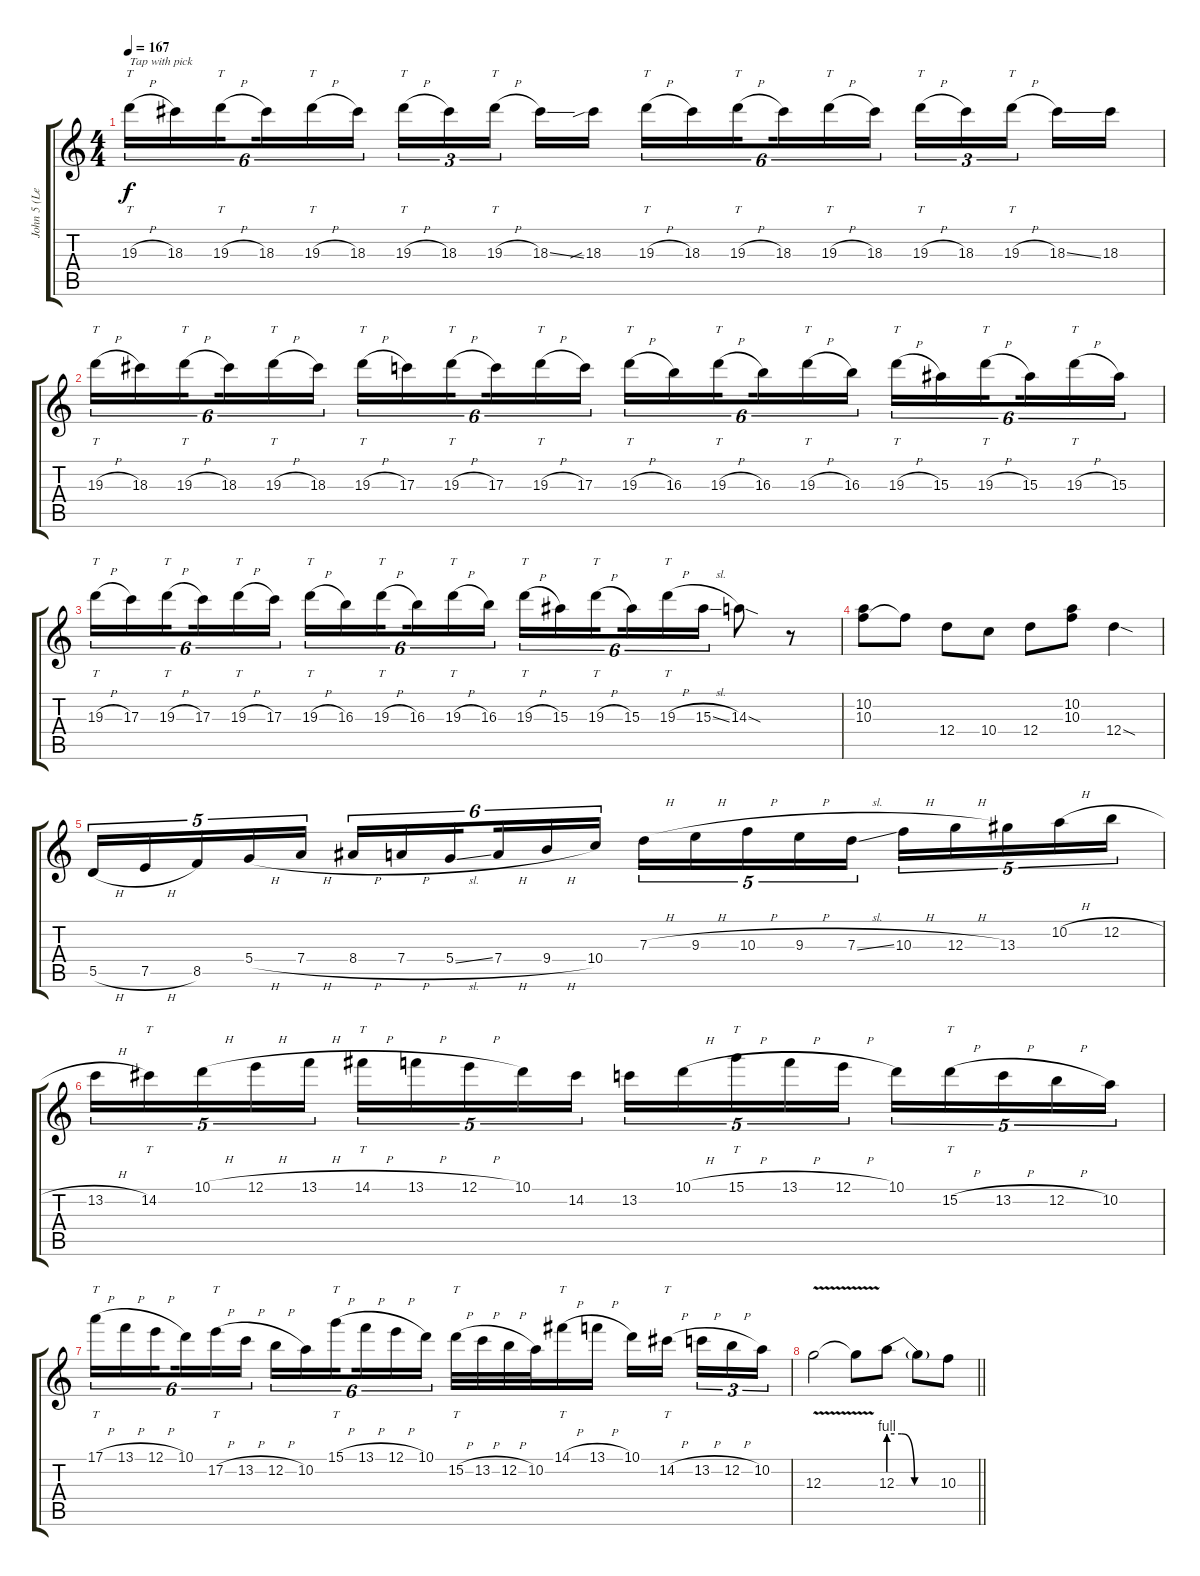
\track ("John 5 (Lead)" "John 5 (Le") {instrument distortionguitar}
\staff {score tabs}
\tuning (E4 B3 G3 D3 A2 D2) {hide}
\ts (4 4)
\tempo 167
\clef g2
\ks c
19.3{h}.16{tt tu (6 4) txt "Tap with pick" dy f} 18.3.16{tu (6 4)} 19.3{h}.16{tt tu (6 4) beam splitsecondary} 18.3.16{tu (6 4)} 19.3{h}.16{tt tu (6 4)} 18.3.16{tu (6 4)} 19.3{h}.16{tt tu (3 2)} 18.3.16{tu (3 2)} 19.3{h}.16{tt tu (3 2) beam splitsecondary} 18.3{ss}.16 18.3{sib}.16 19.3{h}.16{tt tu (6 4)} 18.3.16{tu (6 4)} 19.3{h}.16{tt tu (6 4) beam splitsecondary} 18.3.16{tu (6 4)} 19.3{h}.16{tt tu (6 4)} 18.3.16{tu (6 4)} 19.3{h}.16{tt tu (3 2)} 18.3.16{tu (3 2)} 19.3{h}.16{tt tu (3 2) beam splitsecondary} 18.3{ss}.16 18.3.16 |
19.3{h}.16{tt tu (6 4)} 18.3.16{tu (6 4)} 19.3{h}.16{tt tu (6 4) beam splitsecondary} 18.3.16{tu (6 4)} 19.3{h}.16{tt tu (6 4)} 18.3.16{tu (6 4)} 19.3{h}.16{tt tu (6 4)} 17.3.16{tu (6 4)} 19.3{h}.16{tt tu (6 4) beam splitsecondary} 17.3.16{tu (6 4)} 19.3{h}.16{tt tu (6 4)} 17.3.16{tu (6 4)} 19.3{h}.16{tt tu (6 4)} 16.3.16{tu (6 4)} 19.3{h}.16{tt tu (6 4) beam splitsecondary} 16.3.16{tu (6 4)} 19.3{h}.16{tt tu (6 4)} 16.3.16{tu (6 4)} 19.3{h}.16{tt tu (6 4)} 15.3.16{tu (6 4)} 19.3{h}.16{tt tu (6 4) beam splitsecondary} 15.3.16{tu (6 4)} 19.3{h}.16{tt tu (6 4)} 15.3.16{tu (6 4)} |
19.3{h}.16{tt tu (6 4)} 17.3.16{tu (6 4)} 19.3{h}.16{tt tu (6 4) beam splitsecondary} 17.3.16{tu (6 4)} 19.3{h}.16{tt tu (6 4)} 17.3.16{tu (6 4)} 19.3{h}.16{tt tu (6 4)} 16.3.16{tu (6 4)} 19.3{h}.16{tt tu (6 4) beam splitsecondary} 16.3.16{tu (6 4)} 19.3{h}.16{tt tu (6 4)} 16.3.16{tu (6 4)} 19.3{h}.16{tt tu (6 4)} 15.3.16{tu (6 4)} 19.3{h}.16{tt tu (6 4) beam splitsecondary} 15.3.16{tu (6 4)} 19.3{h}.16{tt tu (6 4)} 15.3{sl}.16{tu (6 4)} 14.3{sod}.8 r.8 |
(10.2 10.3).8 10.3{t}.8 12.4.8 10.4.8 12.4.8 (10.2 10.3).8 12.4{sod}.4 |
5.5{h}.16{tu (5 4)} 7.5{h}.16{tu (5 4)} 8.5.16{tu (5 4)} 5.4{h}.16{tu (5 4)} 7.4{h}.16{tu (5 4)} 8.4{h}.16{tu (6 4)} 7.4{h}.16{tu (6 4)} 5.4{sl}.16{tu (6 4) beam splitsecondary} 7.4{h}.16{tu (6 4)} 9.4{h}.16{tu (6 4)} 10.4.16{tu (6 4)} 7.3{h}.16{tu (5 4)} 9.3{h}.16{tu (5 4)} 10.3{h}.16{tu (5 4)} 9.3{h}.16{tu (5 4)} 7.3{sl}.16{tu (5 4)} 10.3{h}.16{tu (5 4)} 12.3{h}.16{tu (5 4)} 13.3.16{tu (5 4)} 10.2{h}.16{tu (5 4)} 12.2{h}.16{tu (5 4)} |
13.2{h}.16{tu (5 4)} 14.2.16{tt tu (5 4)} 10.1{h}.16{tu (5 4)} 12.1{h}.16{tu (5 4)} 13.1{h}.16{tu (5 4)} 14.1{h}.16{tt tu (5 4)} 13.1{h}.16{tu (5 4)} 12.1{h}.16{tu (5 4)} 10.1.16{tu (5 4)} 14.2.16{tu (5 4)} 13.2.16{tu (5 4)} 10.1{h}.16{tu (5 4)} 15.1{h}.16{tt tu (5 4)} 13.1{h}.16{tu (5 4)} 12.1{h}.16{tu (5 4)} 10.1.16{tu (5 4)} 15.2{h}.16{tt tu (5 4)} 13.2{h}.16{tu (5 4)} 12.2{h}.16{tu (5 4)} 10.2.16{tu (5 4)} |
17.1{h}.16{tt tu (6 4)} 13.1{h}.16{tu (6 4)} 12.1{h}.16{tu (6 4) beam splitsecondary} 10.1.16{tu (6 4)} 17.2{h}.16{tt tu (6 4)} 13.2{h}.16{tu (6 4)} 12.2{h}.16{tu (6 4)} 10.2.16{tu (6 4)} 15.1{h}.16{tt tu (6 4) beam splitsecondary} 13.1{h}.16{tu (6 4)} 12.1{h}.16{tu (6 4)} 10.1.16{tu (6 4)} 15.2{h}.32{tt} 13.2{h}.32 12.2{h}.32 10.2.32 14.1{h}.16{tt} 13.1{h}.16 10.1.16 14.2{h}.16{tt beam splitsecondary} 13.2{h}.16{tu (3 2)} 12.2{h}.16{tu (3 2)} 10.2.16{tu (3 2)} |
\barLineRight lightlight
12.3{v}.2 12.3{t}.8 12.3{be (custom 0 4 15 4 30 0 60 0)}.8 12.3{t}.8 10.3.8
